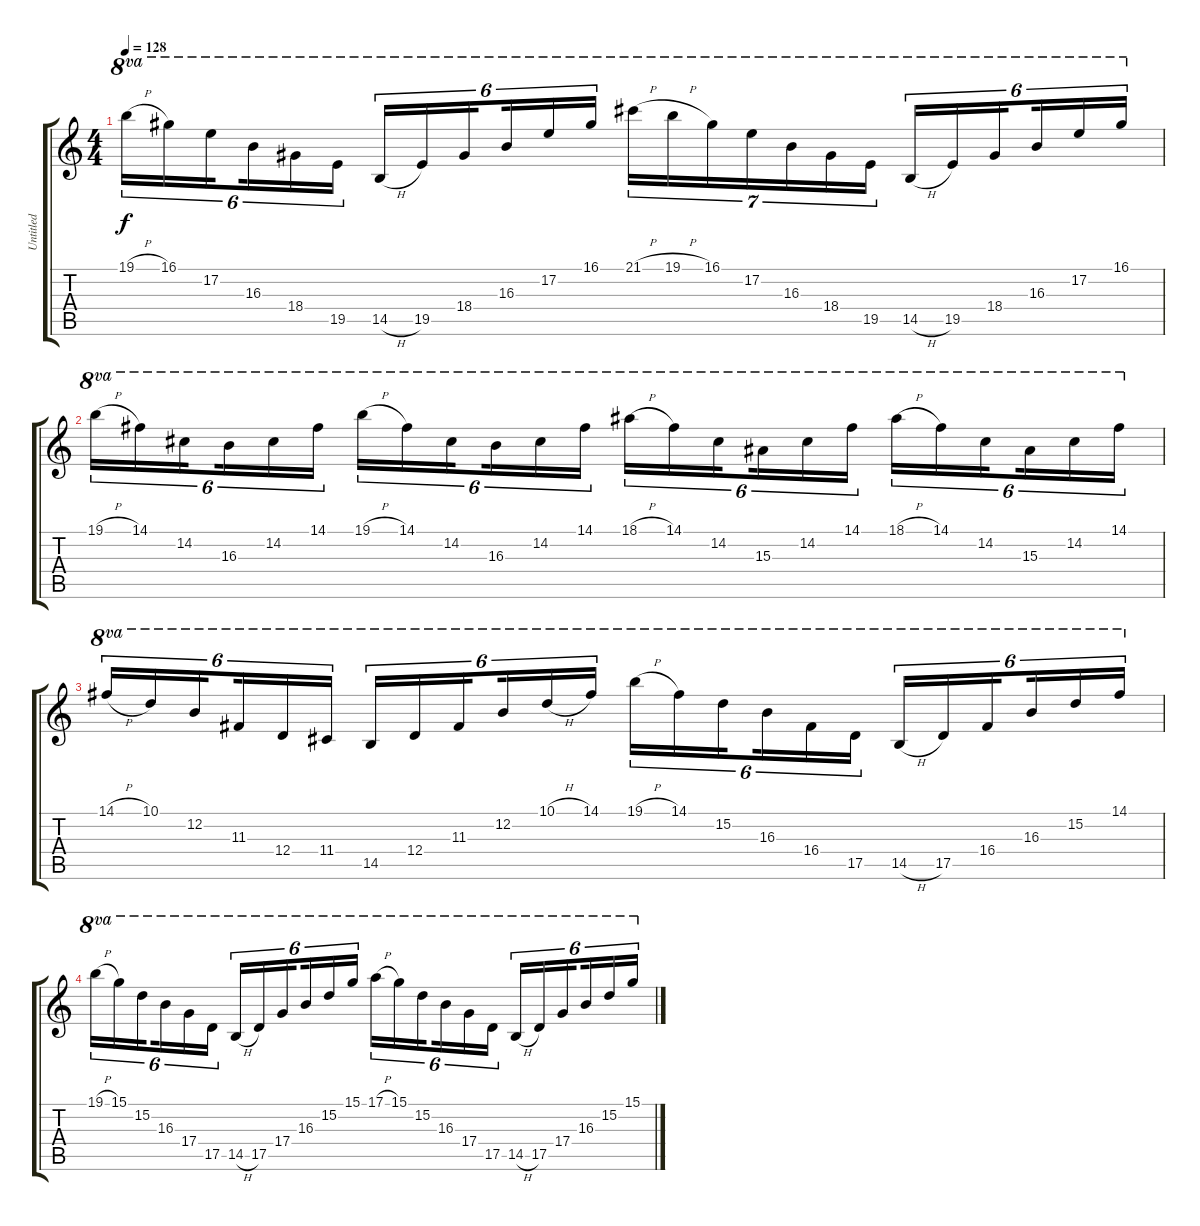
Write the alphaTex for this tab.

\track ("Untitled" "Untitled") {instrument distortionguitar}
\staff {score tabs}
\tuning (E4 B3 G3 D3 A2 E2) {hide}
\ts (4 4)
\tempo 128
\clef g2
\ks c
19.1{h}.16{tu (6 4) ot 8va dy f} 16.1.16{tu (6 4) ot 8va} 17.2.16{tu (6 4) ot 8va beam splitsecondary} 16.3.16{tu (6 4) ot 8va} 18.4.16{tu (6 4) ot 8va} 19.5.16{tu (6 4) ot 8va} 14.5{h}.16{tu (6 4) ot 8va} 19.5.16{tu (6 4) ot 8va} 18.4.16{tu (6 4) ot 8va beam splitsecondary} 16.3.16{tu (6 4) ot 8va} 17.2.16{tu (6 4) ot 8va} 16.1.16{tu (6 4) ot 8va} 21.1{h}.16{tu (7 4) ot 8va} 19.1{h}.16{tu (7 4) ot 8va} 16.1.16{tu (7 4) ot 8va} 17.2.16{tu (7 4) ot 8va} 16.3.16{tu (7 4) ot 8va} 18.4.16{tu (7 4) ot 8va} 19.5.16{tu (7 4) ot 8va} 14.5{h}.16{tu (6 4) ot 8va} 19.5.16{tu (6 4) ot 8va} 18.4.16{tu (6 4) ot 8va beam splitsecondary} 16.3.16{tu (6 4) ot 8va} 17.2.16{tu (6 4) ot 8va} 16.1.16{tu (6 4) ot 8va} |
19.1{h}.16{tu (6 4) ot 8va} 14.1.16{tu (6 4) ot 8va} 14.2.16{tu (6 4) ot 8va beam splitsecondary} 16.3.16{tu (6 4) ot 8va} 14.2.16{tu (6 4) ot 8va} 14.1.16{tu (6 4) ot 8va} 19.1{h}.16{tu (6 4) ot 8va} 14.1.16{tu (6 4) ot 8va} 14.2.16{tu (6 4) ot 8va beam splitsecondary} 16.3.16{tu (6 4) ot 8va} 14.2.16{tu (6 4) ot 8va} 14.1.16{tu (6 4) ot 8va} 18.1{h}.16{tu (6 4) ot 8va} 14.1.16{tu (6 4) ot 8va} 14.2.16{tu (6 4) ot 8va beam splitsecondary} 15.3.16{tu (6 4) ot 8va} 14.2.16{tu (6 4) ot 8va} 14.1.16{tu (6 4) ot 8va} 18.1{h}.16{tu (6 4) ot 8va} 14.1.16{tu (6 4) ot 8va} 14.2.16{tu (6 4) ot 8va beam splitsecondary} 15.3.16{tu (6 4) ot 8va} 14.2.16{tu (6 4) ot 8va} 14.1.16{tu (6 4) ot 8va} |
14.1{h}.16{tu (6 4) ot 8va} 10.1.16{tu (6 4) ot 8va} 12.2.16{tu (6 4) ot 8va beam splitsecondary} 11.3.16{tu (6 4) ot 8va} 12.4.16{tu (6 4) ot 8va} 11.4.16{tu (6 4) ot 8va} 14.5.16{tu (6 4) ot 8va} 12.4.16{tu (6 4) ot 8va} 11.3.16{tu (6 4) ot 8va beam splitsecondary} 12.2.16{tu (6 4) ot 8va} 10.1{h}.16{tu (6 4) ot 8va} 14.1.16{tu (6 4) ot 8va} 19.1{h}.16{tu (6 4) ot 8va} 14.1.16{tu (6 4) ot 8va} 15.2.16{tu (6 4) ot 8va beam splitsecondary} 16.3.16{tu (6 4) ot 8va} 16.4.16{tu (6 4) ot 8va} 17.5.16{tu (6 4) ot 8va} 14.5{h}.16{tu (6 4) ot 8va} 17.5.16{tu (6 4) ot 8va} 16.4.16{tu (6 4) ot 8va beam splitsecondary} 16.3.16{tu (6 4) ot 8va} 15.2.16{tu (6 4) ot 8va} 14.1.16{tu (6 4) ot 8va} |
19.1{h}.16{tu (6 4) ot 8va} 15.1.16{tu (6 4) ot 8va} 15.2.16{tu (6 4) ot 8va beam splitsecondary} 16.3.16{tu (6 4) ot 8va} 17.4.16{tu (6 4) ot 8va} 17.5.16{tu (6 4) ot 8va} 14.5{h}.16{tu (6 4) ot 8va} 17.5.16{tu (6 4) ot 8va} 17.4.16{tu (6 4) ot 8va beam splitsecondary} 16.3.16{tu (6 4) ot 8va} 15.2.16{tu (6 4) ot 8va} 15.1.16{tu (6 4) ot 8va} 17.1{h}.16{tu (6 4) ot 8va} 15.1.16{tu (6 4) ot 8va} 15.2.16{tu (6 4) ot 8va beam splitsecondary} 16.3.16{tu (6 4) ot 8va} 17.4.16{tu (6 4) ot 8va} 17.5.16{tu (6 4) ot 8va} 14.5{h}.16{tu (6 4) ot 8va} 17.5.16{tu (6 4) ot 8va} 17.4.16{tu (6 4) ot 8va beam splitsecondary} 16.3.16{tu (6 4) ot 8va} 15.2.16{tu (6 4) ot 8va} 15.1.16{tu (6 4) ot 8va}
